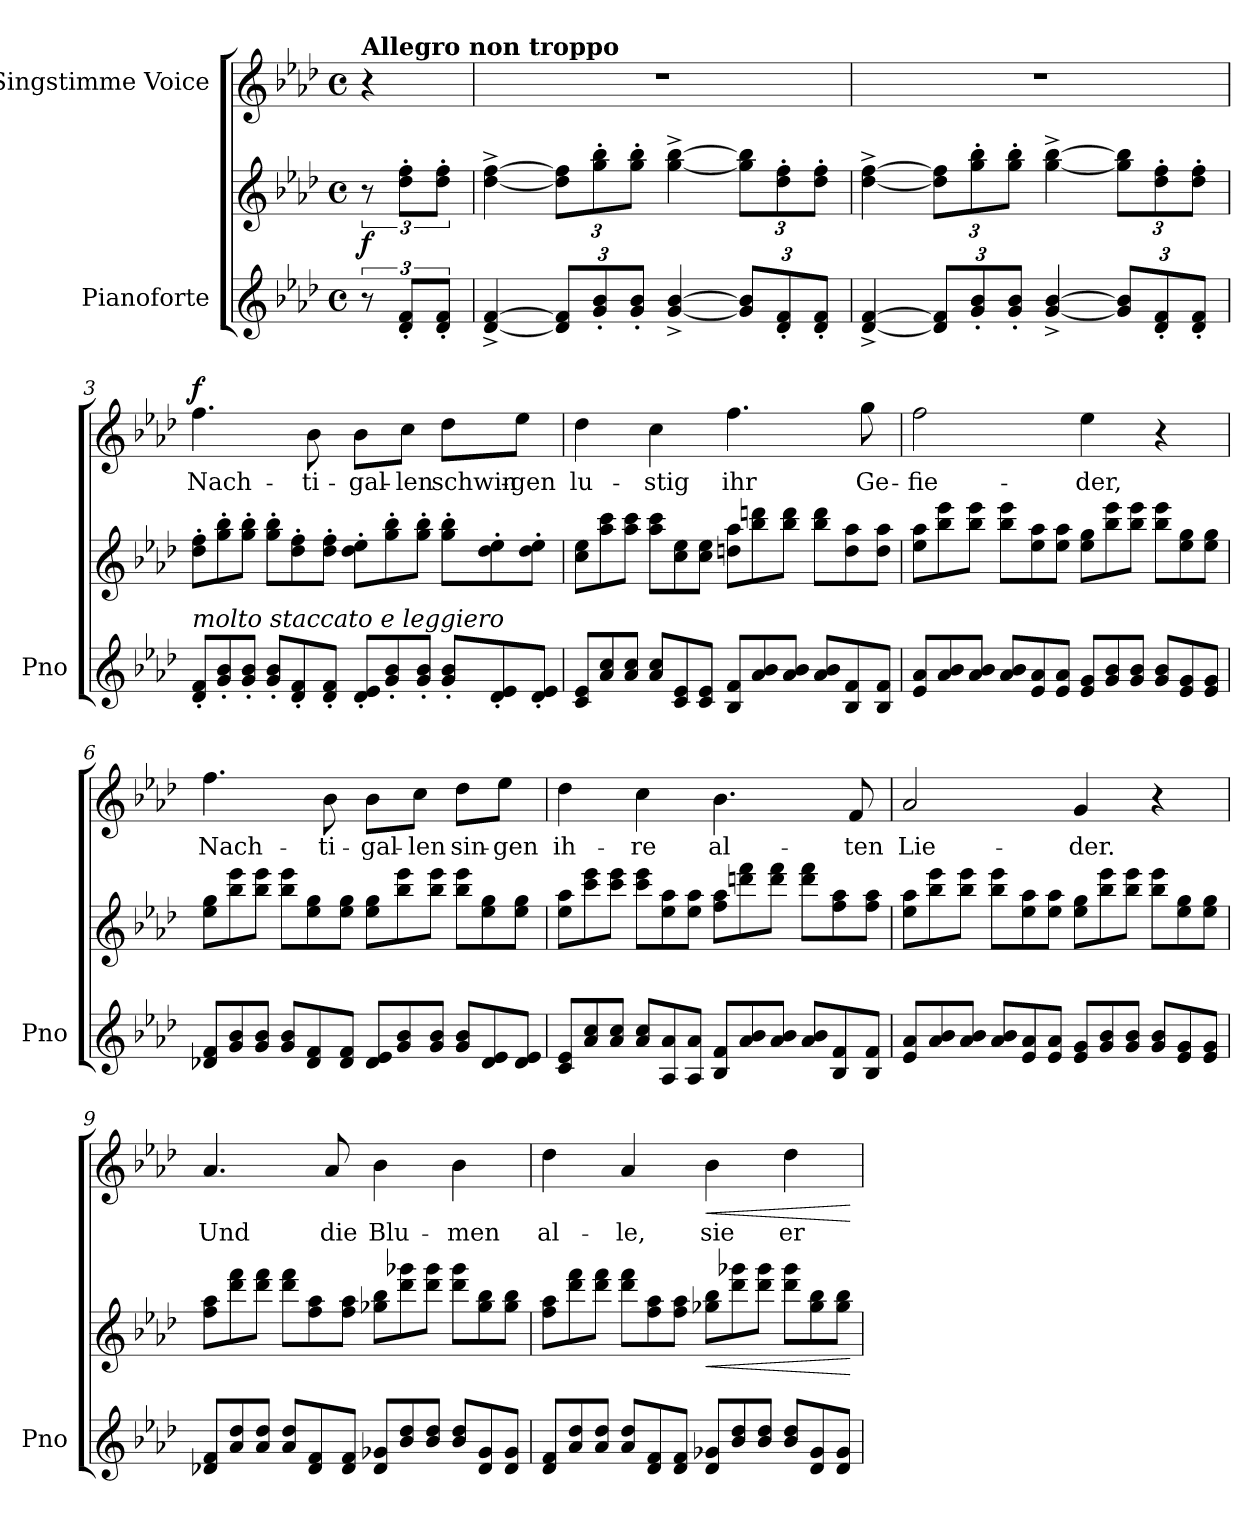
**kern	**kern	**dynam	**kern	**text	**dynam
*part2	*part2	*part2	*part1	*part1	*part1
*staff3	*staff2	*staff2/3	*staff1	*staff1	*staff1
*I"Pianoforte	*	*	*I"Singstimme Voice	*	*
*I'Pno	*	*	*	*	*
*clefG2	*clefG2	*	*clefG2	*	*
*k[b-e-a-d-]	*k[b-e-a-d-]	*	*k[b-e-a-d-]	*	*
*M4/4	*M4/4	*	*M4/4	*	*
*met(c)	*met(c)	*	*met(c)	*	*
=	=	=	=	=	=
!	!	!	!LO:TX:a:B:t=Allegro non troppo	!	!
!	!	!LO:DY:b	!	!	!
12r	12r	f	4r	.	.
12d-/' 12f/'L	12dd-\' 12ff\'L	.	.	.	.
12d-/' 12f/'J	12dd-\' 12ff\'J	.	.	.	.
=1	=1	=1	=1	=1	=1
[4d-/^ [4f/^	[4dd-\^ [4ff\^	.	1r	.	.
*Xbrackettup	*	*	*	*	*
12d-/] 12f/]L	12dd-\] 12ff\]L	.	.	.	.
12g/' 12b-/'	12gg\' 12bb-\'	.	.	.	.
12g/' 12b-/'J	12gg\' 12bb-\'J	.	.	.	.
[4g/^ [4b-/^	[4gg\^ [4bb-\^	.	.	.	.
12g/] 12b-/]L	12gg\] 12bb-\]L	.	.	.	.
12d-/' 12f/'	12dd-\' 12ff\'	.	.	.	.
12d-/' 12f/'J	12dd-\' 12ff\'J	.	.	.	.
=2	=2	=2	=2	=2	=2
[4d-/^ [4f/^	[4dd-\^ [4ff\^	.	1r	.	.
12d-/] 12f/]L	12dd-\] 12ff\]L	.	.	.	.
12g/' 12b-/'	12gg\' 12bb-\'	.	.	.	.
12g/' 12b-/'J	12gg\' 12bb-\'J	.	.	.	.
[4g/^ [4b-/^	[4gg\^ [4bb-\^	.	.	.	.
12g/] 12b-/]L	12gg\] 12bb-\]L	.	.	.	.
12d-/' 12f/'	12dd-\' 12ff\'	.	.	.	.
12d-/' 12f/'J	12dd-\' 12ff\'J	.	.	.	.
=3	=3	=3	=3	=3	=3
*Xtuplet	*Xtuplet	*	*	*	*
!LO:TX:i:t=molto staccato e leggiero	!	!	!	!	!
!	!	!	!	!	!LO:DY:a
12d-/' 12f/'L	12dd-\' 12ff\'L	.	4.ff\	Nach-	f
12g/' 12b-/'	12gg\' 12bb-\'	.	.	.	.
12g/' 12b-/'J	12gg\' 12bb-\'J	.	.	.	.
12g/' 12b-/'L	12gg\' 12bb-\'L	.	.	.	.
12d-/' 12f/'	12dd-\' 12ff\'	.	.	.	.
.	.	.	8b-\	-ti-	.
12d-/' 12f/'J	12dd-\' 12ff\'J	.	.	.	.
12d-/' 12e-/'L	12dd-\' 12ee-\'L	.	8b-\L	-gal-	.
12g/' 12b-/'	12gg\' 12bb-\'	.	.	.	.
.	.	.	8cc\J	-len	.
12g/' 12b-/'J	12gg\' 12bb-\'J	.	.	.	.
12g/' 12b-/'L	12gg\' 12bb-\'L	.	8dd-\L	schwin-	.
12d-/' 12e-/'	12dd-\' 12ee-\'	.	.	.	.
.	.	.	8ee-\J	-gen	.
12d-/' 12e-/'J	12dd-\' 12ee-\'J	.	.	.	.
=4	=4	=4	=4	=4	=4
12c/ 12e-/L	12cc\ 12ee-\L	.	4dd-\	lu-	.
12a-/ 12cc/	12aa-\ 12ccc\	.	.	.	.
12a-/ 12cc/J	12aa-\ 12ccc\J	.	.	.	.
12a-/ 12cc/L	12aa-\ 12ccc\L	.	4cc\	-stig	.
12c/ 12e-/	12cc\ 12ee-\	.	.	.	.
12c/ 12e-/J	12cc\ 12ee-\J	.	.	.	.
12B-/ 12f/L	12ddn\ 12aa-\L	.	4.ff\	ihr	.
12a-/ 12b-/	12bb-\ 12dddn\	.	.	.	.
12a-/ 12b-/J	12bb-\ 12ddd\J	.	.	.	.
12a-/ 12b-/L	12bb-\ 12ddd\L	.	.	.	.
12B-/ 12f/	12dd\ 12aa-\	.	.	.	.
.	.	.	8gg\	Ge-	.
12B-/ 12f/J	12dd\ 12aa-\J	.	.	.	.
=5	=5	=5	=5	=5	=5
12e-/ 12a-/L	12ee-\ 12aa-\L	.	2ff\	-fie-	.
12a-/ 12b-/	12bb-\ 12eee-\	.	.	.	.
12a-/ 12b-/J	12bb-\ 12eee-\J	.	.	.	.
12a-/ 12b-/L	12bb-\ 12eee-\L	.	.	.	.
12e-/ 12a-/	12ee-\ 12aa-\	.	.	.	.
12e-/ 12a-/J	12ee-\ 12aa-\J	.	.	.	.
12e-/ 12g/L	12ee-\ 12gg\L	.	4ee-\	-der,	.
12g/ 12b-/	12bb-\ 12eee-\	.	.	.	.
12g/ 12b-/J	12bb-\ 12eee-\J	.	.	.	.
12g/ 12b-/L	12bb-\ 12eee-\L	.	4r	.	.
12e-/ 12g/	12ee-\ 12gg\	.	.	.	.
12e-/ 12g/J	12ee-\ 12gg\J	.	.	.	.
=6	=6	=6	=6	=6	=6
12d-X/ 12f/L	12ee-\ 12gg\L	.	4.ff\	Nach-	.
12g/ 12b-/	12bb-\ 12eee-\	.	.	.	.
12g/ 12b-/J	12bb-\ 12eee-\J	.	.	.	.
12g/ 12b-/L	12bb-\ 12eee-\L	.	.	.	.
12d-/ 12f/	12ee-\ 12gg\	.	.	.	.
.	.	.	8b-\	-ti-	.
12d-/ 12f/J	12ee-\ 12gg\J	.	.	.	.
12d-/ 12e-/L	12ee-\ 12gg\L	.	8b-\L	-gal-	.
12g/ 12b-/	12bb-\ 12eee-\	.	.	.	.
.	.	.	8cc\J	-len	.
12g/ 12b-/J	12bb-\ 12eee-\J	.	.	.	.
12g/ 12b-/L	12bb-\ 12eee-\L	.	8dd-\L	sin-	.
12d-/ 12e-/	12ee-\ 12gg\	.	.	.	.
.	.	.	8ee-\J	-gen	.
12d-/ 12e-/J	12ee-\ 12gg\J	.	.	.	.
=7	=7	=7	=7	=7	=7
12c/ 12e-/L	12ee-\ 12aa-\L	.	4dd-\	ih-	.
12a-/ 12cc/	12ccc\ 12eee-\	.	.	.	.
12a-/ 12cc/J	12ccc\ 12eee-\J	.	.	.	.
12a-/ 12cc/L	12ccc\ 12eee-\L	.	4cc\	-re	.
12A-/ 12a-/	12ee-\ 12aa-\	.	.	.	.
12A-/ 12a-/J	12ee-\ 12aa-\J	.	.	.	.
12B-/ 12f/L	12ff\ 12aa-\L	.	4.b-\	al-	.
12a-/ 12b-/	12dddn\ 12fff\	.	.	.	.
12a-/ 12b-/J	12ddd\ 12fff\J	.	.	.	.
12a-/ 12b-/L	12ddd\ 12fff\L	.	.	.	.
12B-/ 12f/	12ff\ 12aa-\	.	.	.	.
.	.	.	8f/	-ten	.
12B-/ 12f/J	12ff\ 12aa-\J	.	.	.	.
=8	=8	=8	=8	=8	=8
12e-/ 12a-/L	12ee-\ 12aa-\L	.	2a-/	Lie-	.
12a-/ 12b-/	12bb-\ 12eee-\	.	.	.	.
12a-/ 12b-/J	12bb-\ 12eee-\J	.	.	.	.
12a-/ 12b-/L	12bb-\ 12eee-\L	.	.	.	.
12e-/ 12a-/	12ee-\ 12aa-\	.	.	.	.
12e-/ 12a-/J	12ee-\ 12aa-\J	.	.	.	.
12e-/ 12g/L	12ee-\ 12gg\L	.	4g/	-der.	.
12g/ 12b-/	12bb-\ 12eee-\	.	.	.	.
12g/ 12b-/J	12bb-\ 12eee-\J	.	.	.	.
12g/ 12b-/L	12bb-\ 12eee-\L	.	4r	.	.
12e-/ 12g/	12ee-\ 12gg\	.	.	.	.
12e-/ 12g/J	12ee-\ 12gg\J	.	.	.	.
=9	=9	=9	=9	=9	=9
12d-X/ 12f/L	12ff\ 12aa-\L	.	4.a-/	Und	.
12a-/ 12dd-/	12ddd-\ 12fff\	.	.	.	.
12a-/ 12dd-/J	12ddd-\ 12fff\J	.	.	.	.
12a-/ 12dd-/L	12ddd-\ 12fff\L	.	.	.	.
12d-/ 12f/	12ff\ 12aa-\	.	.	.	.
.	.	.	8a-/	die	.
12d-/ 12f/J	12ff\ 12aa-\J	.	.	.	.
12d-/ 12g-X/L	12gg-X\ 12bb-\L	.	4b-\	Blu-	.
12b-/ 12dd-/	12ddd-\ 12ggg-X\	.	.	.	.
12b-/ 12dd-/J	12ddd-\ 12ggg-\J	.	.	.	.
12b-/ 12dd-/L	12ddd-\ 12ggg-\L	.	4b-\	-men	.
12d-/ 12g-/	12gg-\ 12bb-\	.	.	.	.
12d-/ 12g-/J	12gg-\ 12bb-\J	.	.	.	.
=10	=10	=10	=10	=10	=10
12d-/ 12f/L	12ff\ 12aa-\L	.	4dd-\	al-	.
12a-/ 12dd-/	12ddd-\ 12fff\	.	.	.	.
12a-/ 12dd-/J	12ddd-\ 12fff\J	.	.	.	.
12a-/ 12dd-/L	12ddd-\ 12fff\L	.	4a-/	-le,	.
12d-/ 12f/	12ff\ 12aa-\	.	.	.	.
12d-/ 12f/J	12ff\ 12aa-\J	.	.	.	.
!	!	!LO:HP:b	!	!	!LO:HP:b
12d-/ 12g-X/L	12gg-X\ 12bb-\L	<	4b-\	sie	<
12b-/ 12dd-/	12ddd-\ 12ggg-X\	.	.	.	.
12b-/ 12dd-/J	12ddd-\ 12ggg-\J	.	.	.	.
12b-/ 12dd-/L	12ddd-\ 12ggg-\L	.	4dd-\	er-	.
12d-/ 12g-/	12gg-\ 12bb-\	.	.	.	.
12d-/ 12g-/J	12gg-\ 12bb-\J	.	.	.	.
.	.	[	.	.	[
=	=	=	=	=	=
*-	*-	*-	*-	*-	*-
